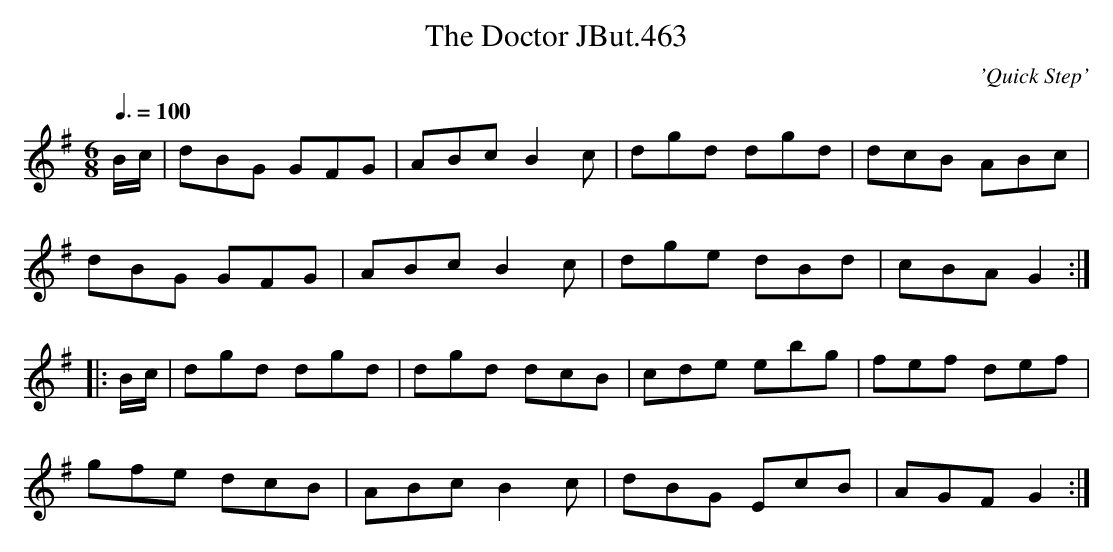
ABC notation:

X:1
T:Doctor JBut.463, The
M:6/8
C:'Quick Step'
L:1/8
Q:3/8=100
K:G
B/c/|dBG GFG|ABc B2c|dgd dgd|dcB ABc|
dBG GFG|ABc B2c|dge dBd|cBA G2:|
|:B/c/|dgd dgd|dgd dcB|cde ebg|fef def|
gfe dcB|ABc B2c|dBG EcB|AGF G2:|
